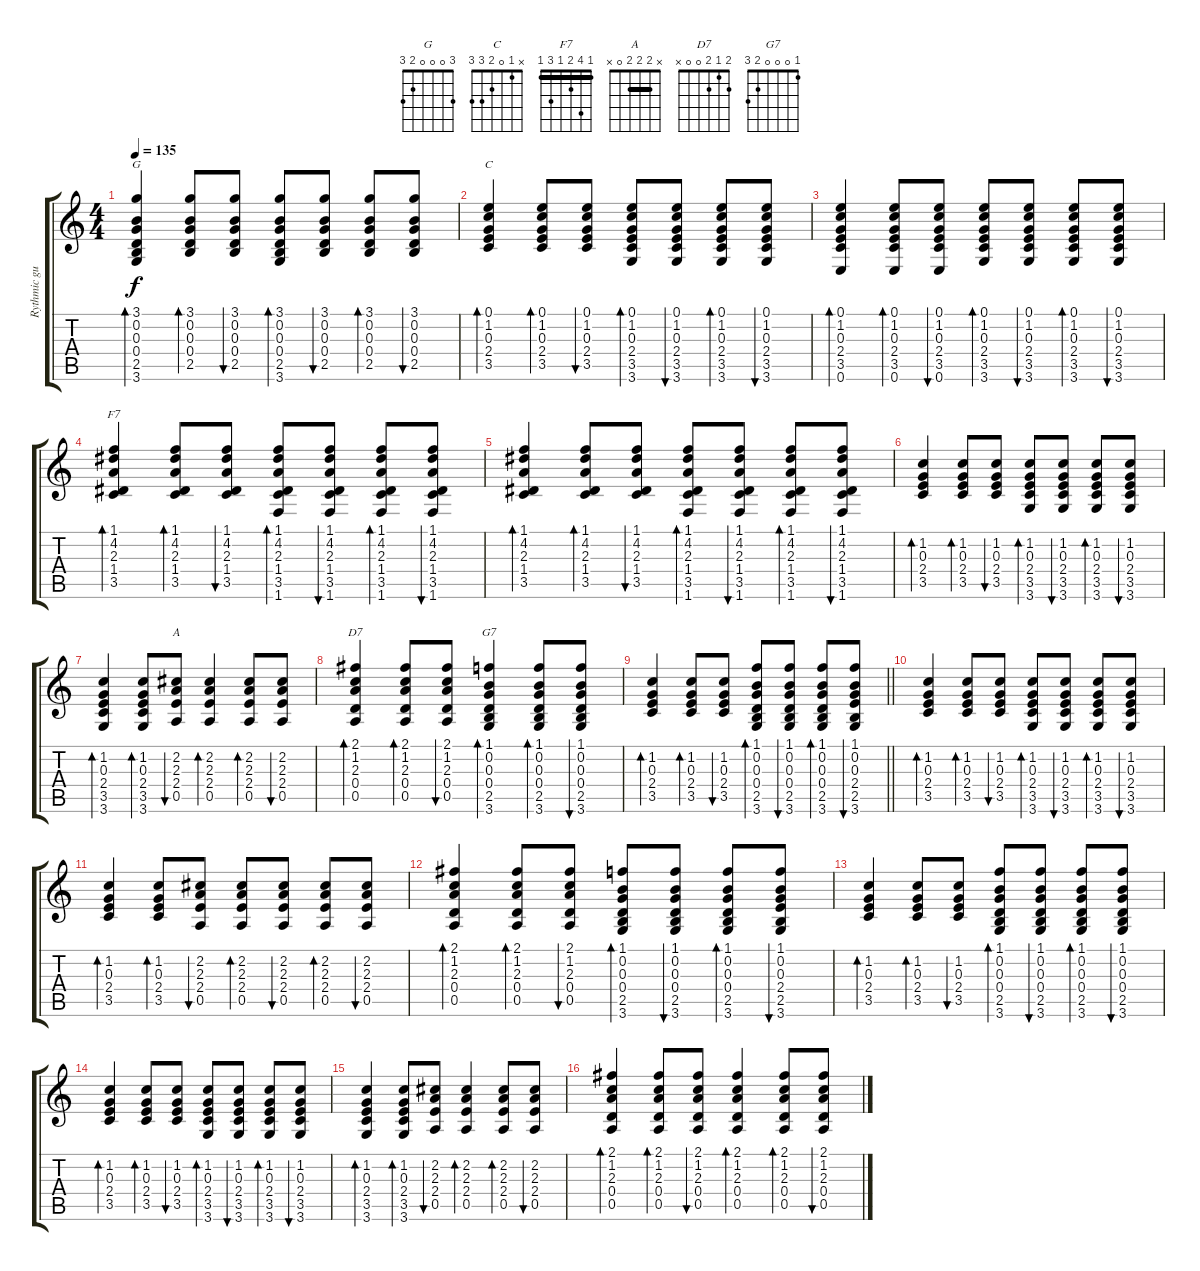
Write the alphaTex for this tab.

\track ("Rythmic guitar" "Rythmic gu") {instrument acousticguitarsteel}
\staff {score tabs}
\tuning (E4 B3 G3 D3 A2 E2) {hide}
\chord ("G" 3 0 0 0 2 3)
\chord ("C" x 1 0 2 3 3)
\chord ("F7" 1 4 2 1 3 1) {barre 1}
\chord ("A" x 2 2 2 0 x) {barre 2}
\chord ("D7" 2 1 2 0 0 x)
\chord ("G7" 1 0 0 0 2 3)
\ts (4 4)
\tempo 135
\clef g2
\ks c
(3.1 0.2 0.3 0.4 2.5 3.6).4{bd 60 ch "G" dy f} (3.1 0.2 0.3 0.4 2.5).8{bd 60} (3.1 0.2 0.3 0.4 2.5).8{bu 60} (3.1 0.2 0.3 0.4 2.5 3.6).8{bd 60} (3.1 0.2 0.3 0.4 2.5).8{bu 60} (3.1 0.2 0.3 0.4 2.5).8{bd 60} (3.1 0.2 0.3 0.4 2.5).8{bu 60} |
(0.1 1.2 0.3 2.4 3.5).4{bd 60 ch "C"} (0.1 1.2 0.3 2.4 3.5).8{bd 60} (0.1 1.2 0.3 2.4 3.5).8{bu 60} (0.1 1.2 0.3 2.4 3.5 3.6).8{bd 60} (0.1 1.2 0.3 2.4 3.5 3.6).8{bu 60} (0.1 1.2 0.3 2.4 3.5 3.6).8{bd 60} (0.1 1.2 0.3 2.4 3.5 3.6).8{bu 60} |
(0.1 1.2 0.3 2.4 3.5 0.6).4{bd 60} (0.1 1.2 0.3 2.4 3.5 0.6).8{bd 60} (0.1 1.2 0.3 2.4 3.5 0.6).8{bu 60} (0.1 1.2 0.3 2.4 3.5 3.6).8{bd 60} (0.1 1.2 0.3 2.4 3.5 3.6).8{bu 60} (0.1 1.2 0.3 2.4 3.5 3.6).8{bd 60} (0.1 1.2 0.3 2.4 3.5 3.6).8{bu 60} |
(1.1 4.2 2.3 1.4 3.5).4{bd 60 ch "F7"} (1.1 4.2 2.3 1.4 3.5).8{bd 60} (1.1 4.2 2.3 1.4 3.5).8{bu 60} (1.1 4.2 2.3 1.4 3.5 1.6).8{bd 60} (1.1 4.2 2.3 1.4 3.5 1.6).8{bu 60} (1.1 4.2 2.3 1.4 3.5 1.6).8{bd 60} (1.1 4.2 2.3 1.4 3.5 1.6).8{bu 60} |
(1.1 4.2 2.3 1.4 3.5).4{bd 60} (1.1 4.2 2.3 1.4 3.5).8{bd 60} (1.1 4.2 2.3 1.4 3.5).8{bu 60} (1.1 4.2 2.3 1.4 3.5 1.6).8{bd 60} (1.1 4.2 2.3 1.4 3.5 1.6).8{bu 60} (1.1 4.2 2.3 1.4 3.5 1.6).8{bd 60} (1.1 4.2 2.3 1.4 3.5 1.6).8{bu 60} |
(1.2 0.3 2.4 3.5).4{bd 60} (1.2 0.3 2.4 3.5).8{bd 60} (1.2 0.3 2.4 3.5).8{bu 60} (1.2 0.3 2.4 3.5 3.6).8{bd 60} (1.2 0.3 2.4 3.5 3.6).8{bu 60} (1.2 0.3 2.4 3.5 3.6).8{bd 60} (1.2 0.3 2.4 3.5 3.6).8{bu 60} |
(1.2 0.3 2.4 3.5 3.6).4{bd 60} (1.2 0.3 2.4 3.5 3.6).8{bd 60} (2.2 2.3 2.4 0.5).8{bu 60 ch "A"} (2.2 2.3 2.4 0.5).4{bd 60} (2.2 2.3 2.4 0.5).8{bd 60} (2.2 2.3 2.4 0.5).8{bu 60} |
(2.1 1.2 2.3 0.4 0.5).4{bd 60 ch "D7"} (2.1 1.2 2.3 0.4 0.5).8{bd 60} (2.1 1.2 2.3 0.4 0.5).8{bu 60} (1.1 0.2 0.3 0.4 2.5 3.6).4{bd 60 ch "G7"} (1.1 0.2 0.3 0.4 2.5 3.6).8{bd 60} (1.1 0.2 0.3 0.4 2.5 3.6).8{bu 60} |
\barLineRight lightlight
(1.2 0.3 2.4 3.5).4{bd 60} (1.2 0.3 2.4 3.5).8{bd 60} (1.2 0.3 2.4 3.5).8{bu 60} (1.1 0.2 0.3 0.4 2.5 3.6).8{bd 60} (1.1 0.2 0.3 0.4 2.5 3.6).8{bu 60} (1.1 0.2 0.3 0.4 2.5 3.6).8{bd 60} (1.1 0.2 0.3 2.4 2.5 3.6).8{bu 60} |
(1.2 0.3 2.4 3.5).4{bd 60} (1.2 0.3 2.4 3.5).8{bd 60} (1.2 0.3 2.4 3.5).8{bu 60} (1.2 0.3 2.4 3.5 3.6).8{bd 60} (1.2 0.3 2.4 3.5 3.6).8{bu 60} (1.2 0.3 2.4 3.5 3.6).8{bd 60} (1.2 0.3 2.4 3.5 3.6).8{bu 60} |
(1.2 0.3 2.4 3.5).4{bd 60} (1.2 0.3 2.4 3.5).8{bd 60} (2.2 2.3 2.4 0.5).8{bu 60} (2.2 2.3 2.4 0.5).8{bd 60} (2.2 2.3 2.4 0.5).8{bu 60} (2.2 2.3 2.4 0.5).8{bd 60} (2.2 2.3 2.4 0.5).8{bu 60} |
(2.1 1.2 2.3 0.4 0.5).4{bd 60} (2.1 1.2 2.3 0.4 0.5).8{bd 60} (2.1 1.2 2.3 0.4 0.5).8{bu 60} (1.1 0.2 0.3 0.4 2.5 3.6).8{bd 60} (1.1 0.2 0.3 0.4 2.5 3.6).8{bu 60} (1.1 0.2 0.3 0.4 2.5 3.6).8{bd 60} (1.1 0.2 0.3 2.4 2.5 3.6).8{bu 60} |
(1.2 0.3 2.4 3.5).4{bd 60} (1.2 0.3 2.4 3.5).8{bd 60} (1.2 0.3 2.4 3.5).8{bu 60} (1.1 0.2 0.3 0.4 2.5 3.6).8{bd 60} (1.1 0.2 0.3 0.4 2.5 3.6).8{bu 60} (1.1 0.2 0.3 0.4 2.5 3.6).8{bd 60} (1.1 0.2 0.3 0.4 2.5 3.6).8{bu 60} |
(1.2 0.3 2.4 3.5).4{bd 60} (1.2 0.3 2.4 3.5).8{bd 60} (1.2 0.3 2.4 3.5).8{bu 60} (1.2 0.3 2.4 3.5 3.6).8{bd 60} (1.2 0.3 2.4 3.5 3.6).8{bu 60} (1.2 0.3 2.4 3.5 3.6).8{bd 60} (1.2 0.3 2.4 3.5 3.6).8{bu 60} |
(1.2 0.3 2.4 3.5 3.6).4{bd 60} (1.2 0.3 2.4 3.5 3.6).8{bd 60} (2.2 2.3 2.4 0.5).8{bu 60} (2.2 2.3 2.4 0.5).4{bd 60} (2.2 2.3 2.4 0.5).8{bd 60} (2.2 2.3 2.4 0.5).8{bu 60} |
(2.1 1.2 2.3 0.4 0.5).4{bd 60} (2.1 1.2 2.3 0.4 0.5).8{bd 60} (2.1 1.2 2.3 0.4 0.5).8{bu 60} (2.1 1.2 2.3 0.4 0.5).4{bd 60} (2.1 1.2 2.3 0.4 0.5).8{bd 60} (2.1 1.2 2.3 0.4 0.5).8{bu 60}
